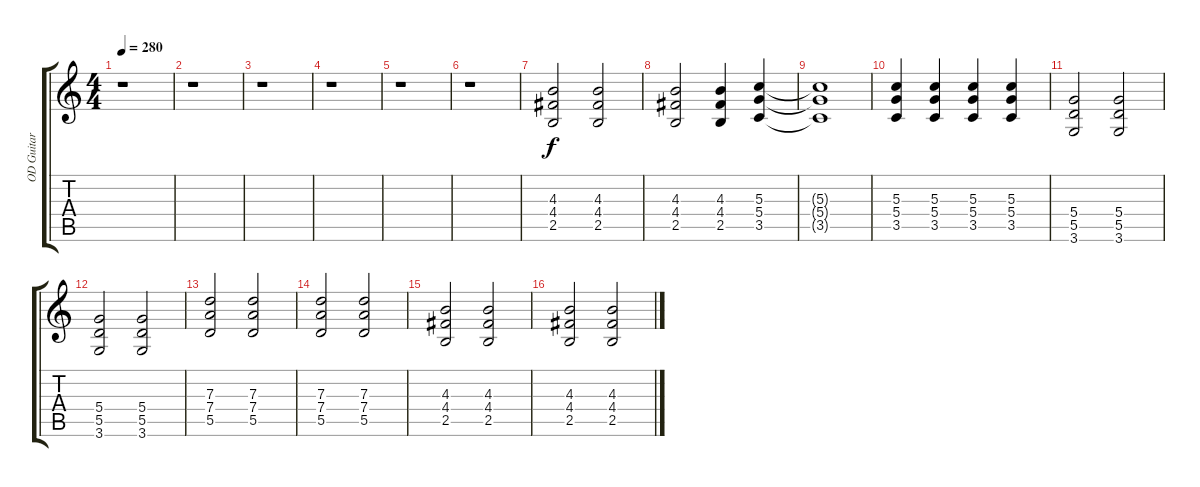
\track ("OD Guitar" "OD Guitar") {instrument overdrivenguitar}
\staff {score tabs}
\tuning (E4 B3 G3 D3 A2 E2) {hide}
\ts (4 4)
\tempo 280
\clef g2
\ks c
r.1{dy f} |
r.1 |
r.1 |
r.1 |
r.1 |
r.1 |
(4.3 4.4 2.5).2 (4.3 4.4 2.5).2 |
(4.3 4.4 2.5).2 (4.3 4.4 2.5).4 (5.3 5.4 3.5).4 |
(5.3{t} 5.4{t} 3.5{t}).1 |
(5.3 5.4 3.5).4 (5.3 5.4 3.5).4 (5.3 5.4 3.5).4 (5.3 5.4 3.5).4 |
(5.4 5.5 3.6).2 (5.4 5.5 3.6).2 |
(5.4 5.5 3.6).2 (5.4 5.5 3.6).2 |
(7.3 7.4 5.5).2 (7.3 7.4 5.5).2 |
(7.3 7.4 5.5).2 (7.3 7.4 5.5).2 |
(4.3 4.4 2.5).2 (4.3 4.4 2.5).2 |
(4.3 4.4 2.5).2 (4.3 4.4 2.5).2
